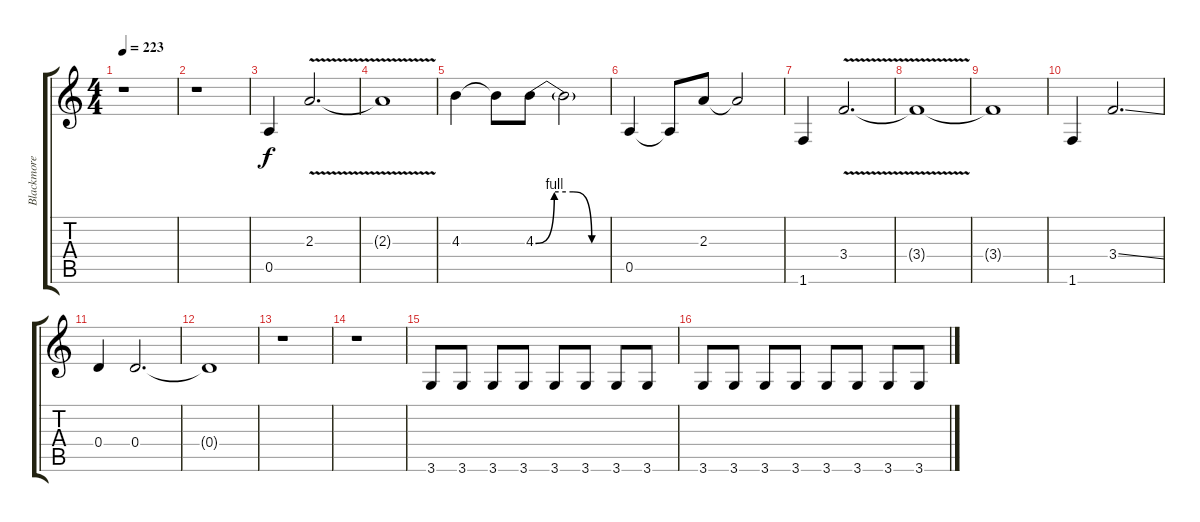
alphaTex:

\track ("Blackmore" "Blackmore") {instrument distortionguitar}
\staff {score tabs}
\tuning (E4 B3 G3 D3 A2 E2) {hide}
\ts (4 4)
\tempo 223
\clef g2
\ks c
r.1{dy f} |
r.1 |
0.5.4{volume 13} 2.3{v}.2{d} |
2.3{t}.1 |
4.3.4 4.3{t}.8 4.3{be (custom 0 0 15 4 30 4 45 0 60 0)}.8 4.3{t}.2 |
0.5.4 0.5{t}.8 2.3.8 2.3{t}.2 |
1.6.4 3.4{v}.2{d} |
3.4{t}.1 |
3.4{t}.1 |
1.6.4 3.4{ss}.2{d} |
0.4.4 0.4.2{d} |
0.4{t}.1 |
r.1 |
r.1 |
3.6.8 3.6.8 3.6.8 3.6.8 3.6.8 3.6.8 3.6.8 3.6.8 |
3.6.8 3.6.8 3.6.8 3.6.8 3.6.8 3.6.8 3.6.8 3.6.8
